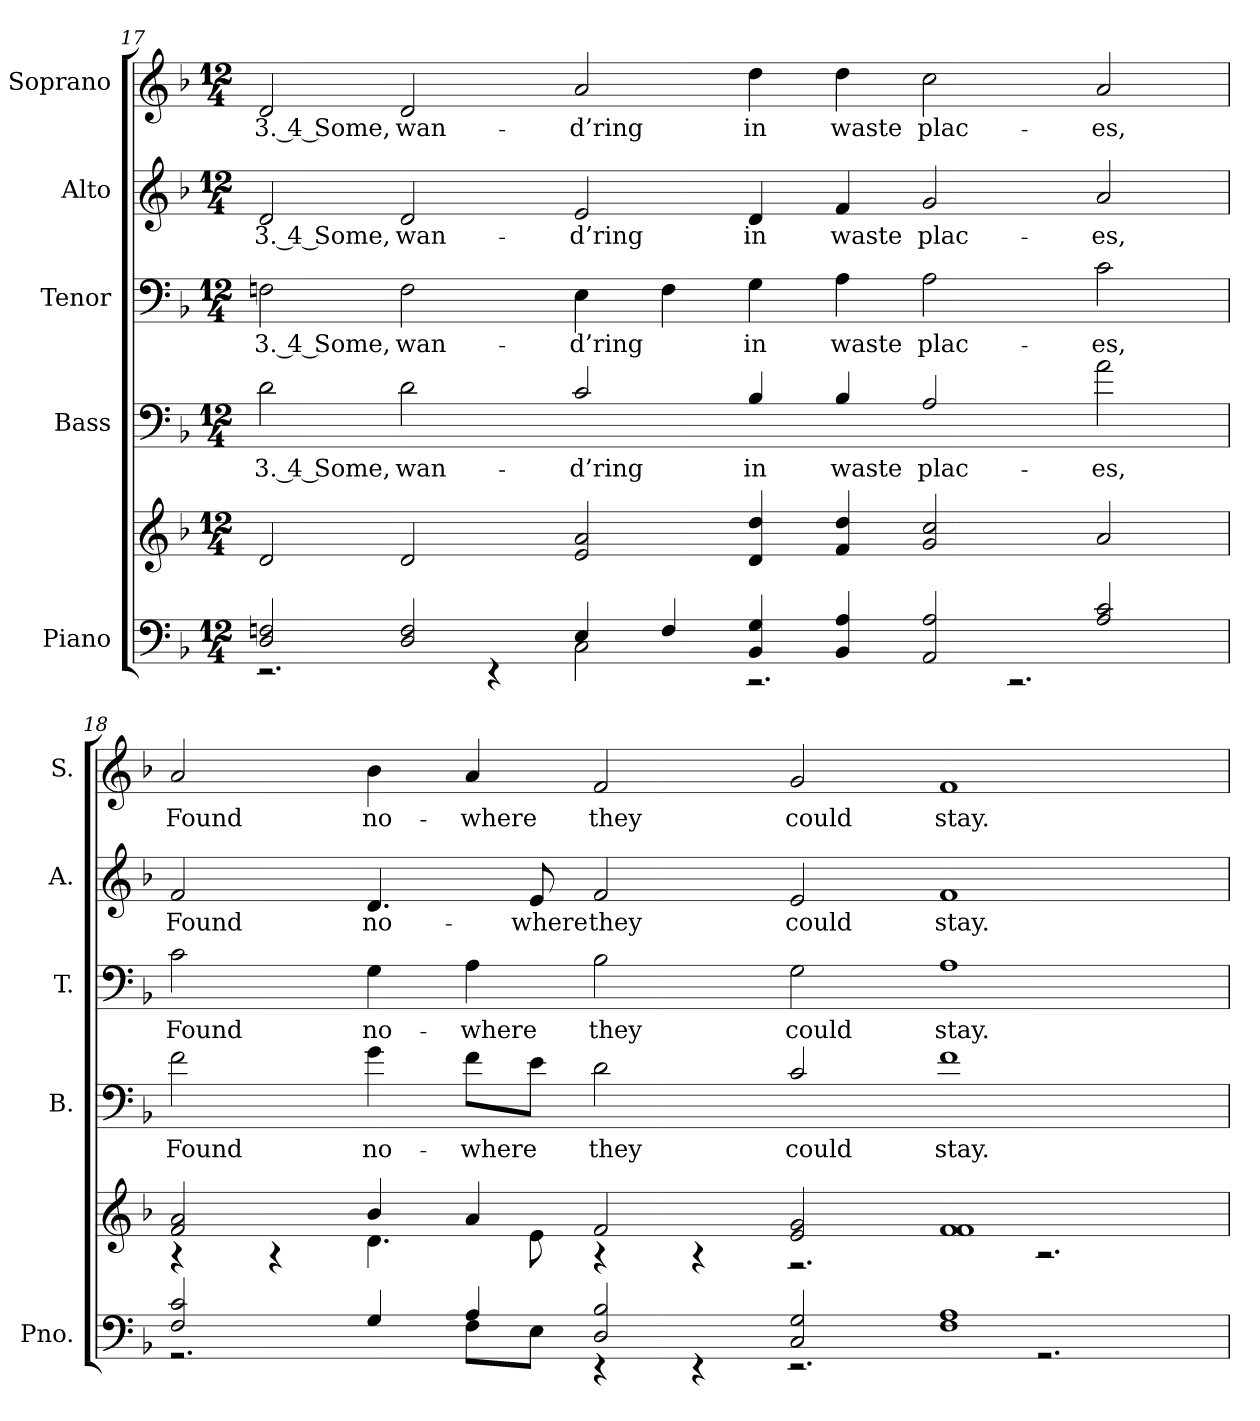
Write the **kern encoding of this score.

**kern	**kern	**kern	**text	**kern	**text	**kern	**text	**kern	**text
*part5	*part5	*part4	*part4	*part3	*part3	*part2	*part2	*part1	*part1
*staff6	*staff5	*staff4	*staff4	*staff3	*staff3	*staff2	*staff2	*staff1	*staff1
*I"Piano	*	*I"Bass	*	*I"Tenor	*	*I"Alto	*	*I"Soprano	*
*I'Pno.	*	*I'B.	*	*I'T.	*	*I'A.	*	*I'S.	*
!!LO:PB:g=z
*clefF4	*clefG2	*clefF4	*	*clefF4	*	*clefG2	*	*clefG2	*
*	*	*ITrd7c12	*	*	*	*	*	*	*
*k[b-]	*k[b-]	*k[b-]	*	*k[b-]	*	*k[b-]	*	*k[b-]	*
*F:	*F:	*F:	*	*F:	*	*F:	*	*F:	*
*M12/4	*M12/4	*M12/4	*	*M12/4	*	*M12/4	*	*M12/4	*
=17	=17	=17	=17	=17	=17	=17	=17	=17	=17
*^	*	*	*	*	*	*	*	*	*
!	!	!	!	!LO:LY:b:color=#000000	!	!	!	!	!	!
!	!	!	!	!	!	!LO:LY:b:color=#000000	!	!	!	!
!	!	!	!	!	!	!	!	!LO:LY:b:color=#000000	!	!
!	!	!	!	!	!	!	!	!	!	!LO:LY:b:color=#000000
2Di/ 2Fni	2.r	2di/	2Di\	3. 4 Some,	2Fni\	3. 4 Some,	2di/	3. 4 Some,	2di/	3. 4 Some,
!	!	!	!	!LO:LY:b:color=#000000	!	!	!	!	!	!
!	!	!	!	!	!	!LO:LY:b:color=#000000	!	!	!	!
!	!	!	!	!	!	!	!	!LO:LY:b:color=#000000	!	!
!	!	!	!	!	!	!	!	!	!	!LO:LY:b:color=#000000
2Di/ 2Fi	.	2di/	2Di\	wan-	2Fi\	wan-	2di/	wan-	2di/	wan-
.	4r	.	.	.	.	.	.	.	.	.
!	!	!	!	!LO:LY:b:color=#000000	!	!	!	!	!	!
!	!	!	!	!	!	!LO:LY:b:color=#000000	!	!	!	!
!	!	!	!	!	!	!	!	!LO:LY:b:color=#000000	!	!
!	!	!	!	!	!	!	!	!	!	!LO:LY:b:color=#000000
4Ei/	2Ci\	2ei/ 2ai	2Ci/	-d’ring	4Ei\	-d’ring	2ei/	-d’ring	2ai/	-d’ring
4Fi/	.	.	.	.	4Fi\	.	.	.	.	.
!	!	!	!	!LO:LY:b:color=#000000	!	!	!	!	!	!
!	!	!	!	!	!	!LO:LY:b:color=#000000	!	!	!	!
!	!	!	!	!	!	!	!	!LO:LY:b:color=#000000	!	!
!	!	!	!	!	!	!	!	!	!	!LO:LY:b:color=#000000
4BB-i/ 4Gi	2.r	4di/ 4ddi	4BB-i/	in	4Gi\	in	4di/	in	4ddi\	in
!	!	!	!	!LO:LY:b:color=#000000	!	!	!	!	!	!
!	!	!	!	!	!	!LO:LY:b:color=#000000	!	!	!	!
!	!	!	!	!	!	!	!	!LO:LY:b:color=#000000	!	!
!	!	!	!	!	!	!	!	!	!	!LO:LY:b:color=#000000
4BB-i/ 4Ai	.	4fi/ 4ddi	4BB-i/	waste	4Ai\	waste	4fi/	waste	4ddi\	waste
!	!	!	!	!LO:LY:b:color=#000000	!	!	!	!	!	!
!	!	!	!	!	!	!LO:LY:b:color=#000000	!	!	!	!
!	!	!	!	!	!	!	!	!LO:LY:b:color=#000000	!	!
!	!	!	!	!	!	!	!	!	!	!LO:LY:b:color=#000000
2AAi/ 2Ai	.	2gi/ 2cci	2AAi/	plac-	2Ai\	plac-	2gi/	plac-	2cci\	plac-
.	2.r	.	.	.	.	.	.	.	.	.
!	!	!	!	!LO:LY:b:color=#000000	!	!	!	!	!	!
!	!	!	!	!	!	!LO:LY:b:color=#000000	!	!	!	!
!	!	!	!	!	!	!	!	!LO:LY:b:color=#000000	!	!
!	!	!	!	!	!	!	!	!	!	!LO:LY:b:color=#000000
2Ai/ 2ci	.	2ai/	2Ai\	-es,	2ci\	-es,	2ai/	-es,	2ai/	-es,
!!LO:PB:g=z
=18	=18	=18	=18	=18	=18	=18	=18	=18	=18	=18
*	*	*^	*	*	*	*	*	*	*	*
!	!	!	!	!	!LO:LY:b:color=#000000	!	!	!	!	!	!
!	!	!	!	!	!	!	!LO:LY:b:color=#000000	!	!	!	!
!	!	!	!	!	!	!	!	!	!LO:LY:b:color=#000000	!	!
!	!	!	!	!	!	!	!	!	!	!	!LO:LY:b:color=#000000
2Fi/ 2ci	2.r	2fi/ 2ai	4r	2Fi\	Found	2ci\	Found	2fi/	Found	2ai/	Found
.	.	.	4r	.	.	.	.	.	.	.	.
!	!	!	!	!	!LO:LY:b:color=#000000	!	!	!	!	!	!
!	!	!	!	!	!	!	!LO:LY:b:color=#000000	!	!	!	!
!	!	!	!	!	!	!	!	!	!LO:LY:b:color=#000000	!	!
!	!	!	!	!	!	!	!	!	!	!	!LO:LY:b:color=#000000
4Gi/	.	4b-i/	4.di\	4Gi\	no-	4Gi\	no-	4.di/	no-	4b-i\	no-
!	!	!	!	!	!LO:LY:b:color=#000000	!	!	!	!	!	!
!	!	!	!	!	!	!	!LO:LY:b:color=#000000	!	!	!	!
!	!	!	!	!	!	!	!	!	!	!	!LO:LY:b:color=#000000
4Ai/	8Fi\L	4ai/	.	8Fi\L	-where	4Ai\	-where	.	.	4ai/	-where
!	!	!	!	!	!	!	!	!	!LO:LY:b:color=#000000	!	!
.	8Ei\J	.	8ei\	8Ei\J	.	.	.	8ei/	-where	.	.
!	!	!	!	!	!LO:LY:b:color=#000000	!	!	!	!	!	!
!	!	!	!	!	!	!	!LO:LY:b:color=#000000	!	!	!	!
!	!	!	!	!	!	!	!	!	!LO:LY:b:color=#000000	!	!
!	!	!	!	!	!	!	!	!	!	!	!LO:LY:b:color=#000000
2Di/ 2B-i	4r	2fi/	4r	2Di\	they	2B-i\	they	2fi/	they	2fi/	they
.	4r	.	4r	.	.	.	.	.	.	.	.
!	!	!	!	!	!LO:LY:b:color=#000000	!	!	!	!	!	!
!	!	!	!	!	!	!	!LO:LY:b:color=#000000	!	!	!	!
!	!	!	!	!	!	!	!	!	!LO:LY:b:color=#000000	!	!
!	!	!	!	!	!	!	!	!	!	!	!LO:LY:b:color=#000000
2Ci/ 2Gi	2.r	2ei/ 2gi	2.r	2Ci/	could	2Gi\	could	2ei/	could	2gi/	could
!	!	!	!	!	!LO:LY:b:color=#000000	!	!	!	!	!	!
!	!	!	!	!	!	!	!LO:LY:b:color=#000000	!	!	!	!
!	!	!	!	!	!	!	!	!	!LO:LY:b:color=#000000	!	!
!	!	!	!	!	!	!	!	!	!	!	!LO:LY:b:color=#000000
1Fi 1Ai	.	1fi 1fi	.	1Fi	stay.	1Ai	stay.	1fi	stay.	1fi	stay.
.	2.r	.	2.r	.	.	.	.	.	.	.	.
*v	*v	*	*	*	*	*	*	*	*	*	*
*	*v	*v	*	*	*	*	*	*	*	*
=	=	=	=	=	=	=	=	=	=
*-	*-	*-	*-	*-	*-	*-	*-	*-	*-
